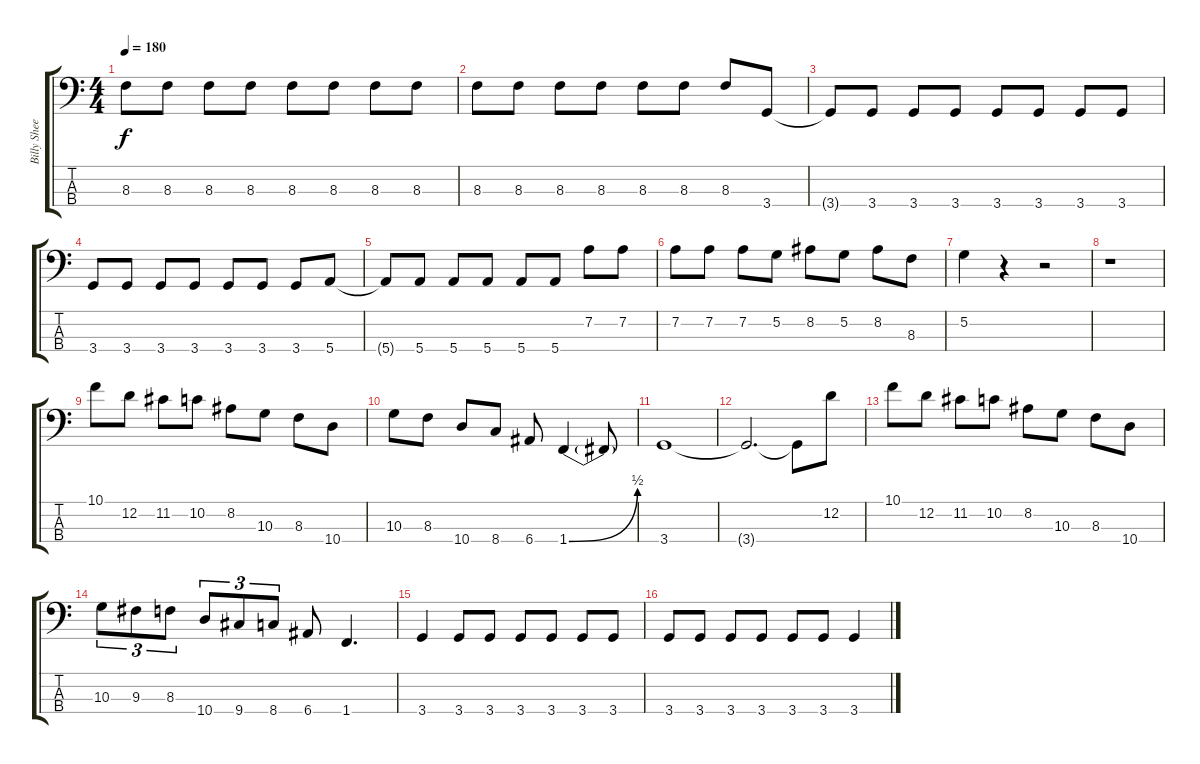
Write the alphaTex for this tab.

\track ("Billy Sheehan" "Billy Shee") {instrument electricbassfinger}
\staff {score tabs}
\tuning (G2 D2 A1 E1) {hide}
\ts (4 4)
\tempo 180
\clef f4
\ks c
8.3{t}.8{dy f} 8.3.8 8.3.8 8.3.8 8.3.8 8.3.8 8.3.8 8.3.8 |
8.3.8 8.3.8 8.3.8 8.3.8 8.3.8 8.3.8 8.3.8 3.4.8 |
3.4{t}.8 3.4.8 3.4.8 3.4.8 3.4.8 3.4.8 3.4.8 3.4.8 |
3.4.8 3.4.8 3.4.8 3.4.8 3.4.8 3.4.8 3.4.8 5.4.8 |
5.4{t}.8 5.4.8 5.4.8 5.4.8 5.4.8 5.4.8 7.2.8 7.2.8 |
7.2.8 7.2.8 7.2.8 5.2.8 8.2.8 5.2.8 8.2.8 8.3.8 |
5.2.4 r.4 r.2 |
r.1 |
10.1.8 12.2.8 11.2.8 10.2.8 8.2.8 10.3.8 8.3.8 10.4.8 |
10.3.8 8.3.8 10.4.8 8.4.8 6.4.8 1.4{be (bend 0 0 60 2)}.4 1.4{t}.8 |
3.4.1 |
3.4{t}.2{d} 3.4{t}.8 12.2.8 |
10.1.8 12.2.8 11.2.8 10.2.8 8.2.8 10.3.8 8.3.8 10.4.8 |
10.3.8{tu (3 2)} 9.3.8{tu (3 2)} 8.3.8{tu (3 2)} 10.4.8{tu (3 2)} 9.4.8{tu (3 2)} 8.4.8{tu (3 2)} 6.4.8 1.4.4{d} |
3.4.4 3.4.8 3.4.8 3.4.8 3.4.8 3.4.8 3.4.8 |
3.4.8 3.4.8 3.4.8 3.4.8 3.4.8 3.4.8 3.4.4
